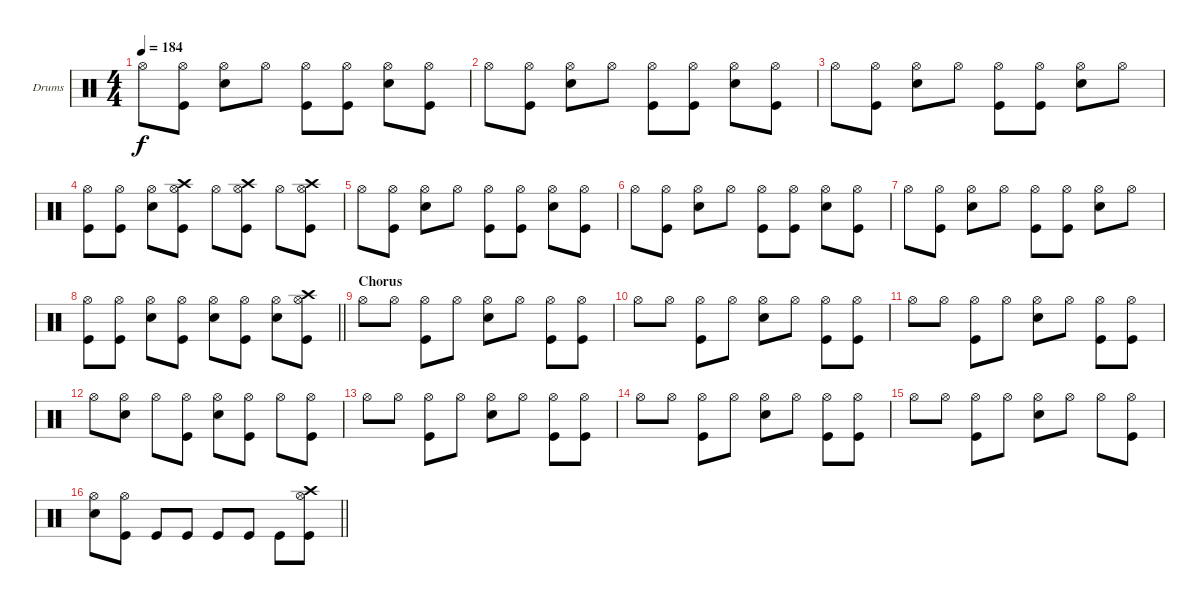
\bracketExtendMode groupsimilarinstruments
\firstSystemTrackNameOrientation horizontal
\otherSystemsTrackNameOrientation horizontal
\track ("Drumkit" "Drums") {instrument percussion}
\staff {score}
\articulation defaults
\ts (4 4)
\tempo 184
\clef neutral
\ks c "Hi-Hat (open)".8{dy f}
("Hi-Hat (open)" "Kick (hit)").8 ("Hi-Hat (open)" "Snare (hit) 2").8 "Hi-Hat (open)".8 ("Hi-Hat (open)" "Kick (hit)").8 ("Hi-Hat (open)" "Kick (hit)").8 ("Hi-Hat (open)" "Snare (hit) 2").8 ("Hi-Hat (open)" "Kick (hit)").8 |
"Hi-Hat (open)".8 ("Hi-Hat (open)" "Kick (hit)").8 ("Hi-Hat (open)" "Snare (hit) 2").8 "Hi-Hat (open)".8 ("Hi-Hat (open)" "Kick (hit)").8 ("Hi-Hat (open)" "Kick (hit)").8 ("Hi-Hat (open)" "Snare (hit) 2").8 ("Hi-Hat (open)" "Kick (hit)").8 |
"Hi-Hat (open)".8 ("Hi-Hat (open)" "Kick (hit)").8 ("Hi-Hat (open)" "Snare (hit) 2").8 "Hi-Hat (open)".8 ("Hi-Hat (open)" "Kick (hit)").8 ("Hi-Hat (open)" "Kick (hit)").8 ("Hi-Hat (open)" "Snare (hit) 2").8 "Hi-Hat (open)".8 |
("Hi-Hat (open)" "Kick (hit)").8 ("Hi-Hat (open)" "Kick (hit)").8 ("Hi-Hat (open)" "Snare (hit) 2").8 ("Crash high (hit)" "Hi-Hat (open)" "Kick (hit)").8 "Hi-Hat (open)".8 ("Crash high (hit)" "Hi-Hat (open)" "Kick (hit)").8 "Hi-Hat (open)".8 ("Crash high (hit)" "Hi-Hat (open)" "Kick (hit)").8 |
"Hi-Hat (open)".8 ("Hi-Hat (open)" "Kick (hit)").8 ("Hi-Hat (open)" "Snare (hit) 2").8 "Hi-Hat (open)".8 ("Hi-Hat (open)" "Kick (hit)").8 ("Hi-Hat (open)" "Kick (hit)").8 ("Hi-Hat (open)" "Snare (hit) 2").8 ("Hi-Hat (open)" "Kick (hit)").8 |
"Hi-Hat (open)".8 ("Hi-Hat (open)" "Kick (hit)").8 ("Hi-Hat (open)" "Snare (hit) 2").8 "Hi-Hat (open)".8 ("Hi-Hat (open)" "Kick (hit)").8 ("Hi-Hat (open)" "Kick (hit)").8 ("Hi-Hat (open)" "Snare (hit) 2").8 ("Hi-Hat (open)" "Kick (hit)").8 |
"Hi-Hat (open)".8 ("Hi-Hat (open)" "Kick (hit)").8 ("Hi-Hat (open)" "Snare (hit) 2").8 "Hi-Hat (open)".8 ("Hi-Hat (open)" "Kick (hit)").8 ("Hi-Hat (open)" "Kick (hit)").8 ("Hi-Hat (open)" "Snare (hit) 2").8 "Hi-Hat (open)".8 |
\barLineRight lightlight
("Hi-Hat (open)" "Kick (hit)").8 ("Hi-Hat (open)" "Kick (hit)").8 ("Hi-Hat (open)" "Snare (hit) 2").8 ("Hi-Hat (open)" "Kick (hit)").8 ("Hi-Hat (open)" "Snare (hit) 2").8 ("Hi-Hat (open)" "Kick (hit)").8 ("Hi-Hat (open)" "Snare (hit) 2").8 ("Crash high (hit)" "Hi-Hat (open)" "Kick (hit)").8 |
\section ("" "Chorus")
"Hi-Hat (open)".8 "Hi-Hat (open)".8 ("Hi-Hat (open)" "Kick (hit)").8 "Hi-Hat (open)".8 ("Hi-Hat (open)" "Snare (hit) 2").8 "Hi-Hat (open)".8 ("Hi-Hat (open)" "Kick (hit)").8 ("Hi-Hat (open)" "Kick (hit)").8 |
"Hi-Hat (open)".8 "Hi-Hat (open)".8 ("Hi-Hat (open)" "Kick (hit)").8 "Hi-Hat (open)".8 ("Hi-Hat (open)" "Snare (hit) 2").8 "Hi-Hat (open)".8 ("Hi-Hat (open)" "Kick (hit)").8 ("Hi-Hat (open)" "Kick (hit)").8 |
"Hi-Hat (open)".8 "Hi-Hat (open)".8 ("Hi-Hat (open)" "Kick (hit)").8 "Hi-Hat (open)".8 ("Hi-Hat (open)" "Snare (hit) 2").8 "Hi-Hat (open)".8 ("Hi-Hat (open)" "Kick (hit)").8 ("Hi-Hat (open)" "Kick (hit)").8 |
"Hi-Hat (open)".8 ("Hi-Hat (open)" "Snare (hit) 2").8 "Hi-Hat (open)".8 ("Hi-Hat (open)" "Kick (hit)").8 ("Hi-Hat (open)" "Snare (hit) 2").8 ("Hi-Hat (open)" "Kick (hit)").8 "Hi-Hat (open)".8 ("Hi-Hat (open)" "Kick (hit)").8 |
"Hi-Hat (open)".8 "Hi-Hat (open)".8 ("Hi-Hat (open)" "Kick (hit)").8 "Hi-Hat (open)".8 ("Hi-Hat (open)" "Snare (hit) 2").8 "Hi-Hat (open)".8 ("Hi-Hat (open)" "Kick (hit)").8 ("Hi-Hat (open)" "Kick (hit)").8 |
"Hi-Hat (open)".8 "Hi-Hat (open)".8 ("Hi-Hat (open)" "Kick (hit)").8 "Hi-Hat (open)".8 ("Hi-Hat (open)" "Snare (hit) 2").8 "Hi-Hat (open)".8 ("Hi-Hat (open)" "Kick (hit)").8 ("Hi-Hat (open)" "Kick (hit)").8 |
"Hi-Hat (open)".8 "Hi-Hat (open)".8 ("Hi-Hat (open)" "Kick (hit)").8 "Hi-Hat (open)".8 ("Hi-Hat (open)" "Snare (hit) 2").8 "Hi-Hat (open)".8 "Hi-Hat (open)".8 ("Hi-Hat (open)" "Kick (hit)").8 |
\barLineRight lightlight
("Hi-Hat (open)" "Snare (hit) 2").8 ("Hi-Hat (open)" "Kick (hit)").8 "Kick (hit)".8 "Kick (hit)".8 "Kick (hit)".8 "Kick (hit)".8 "Kick (hit)".8 ("Crash high (hit)" "Hi-Hat (open)" "Kick (hit)").8
